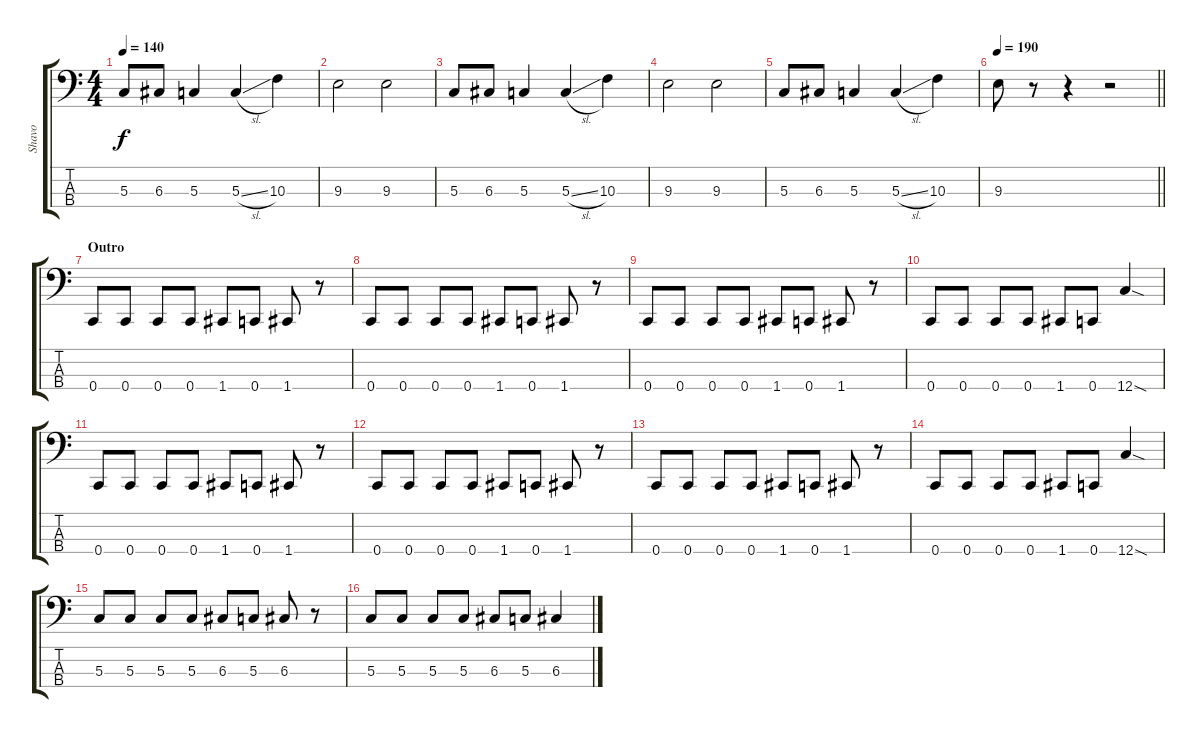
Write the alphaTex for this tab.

\track ("Shavo" "Shavo") {instrument electricbassfinger}
\staff {score tabs}
\tuning (F2 C2 G1 C1) {hide}
\ts (4 4)
\tempo 140
\clef f4
\ks c
5.3.8{dy f} 6.3.8 5.3.4 5.3{sl}.4 10.3.4 |
9.3.2 9.3.2 |
5.3.8 6.3.8 5.3.4 5.3{sl}.4 10.3.4 |
9.3.2 9.3.2 |
5.3.8 6.3.8 5.3.4 5.3{sl}.4 10.3.4 |
\tempo 190
\barLineRight lightlight
9.3.8 r.8 r.4 r.2 |
\section ("" "Outro")
0.4.8 0.4.8 0.4.8 0.4.8 1.4.8 0.4.8 1.4.8 r.8 |
0.4.8 0.4.8 0.4.8 0.4.8 1.4.8 0.4.8 1.4.8 r.8 |
0.4.8 0.4.8 0.4.8 0.4.8 1.4.8 0.4.8 1.4.8 r.8 |
0.4.8 0.4.8 0.4.8 0.4.8 1.4.8 0.4.8 12.4{sod}.4 |
0.4.8 0.4.8 0.4.8 0.4.8 1.4.8 0.4.8 1.4.8 r.8 |
0.4.8 0.4.8 0.4.8 0.4.8 1.4.8 0.4.8 1.4.8 r.8 |
0.4.8 0.4.8 0.4.8 0.4.8 1.4.8 0.4.8 1.4.8 r.8 |
0.4.8 0.4.8 0.4.8 0.4.8 1.4.8 0.4.8 12.4{sod}.4 |
5.3.8 5.3.8 5.3.8 5.3.8 6.3.8 5.3.8 6.3.8 r.8 |
5.3.8 5.3.8 5.3.8 5.3.8 6.3.8 5.3.8 6.3.4
